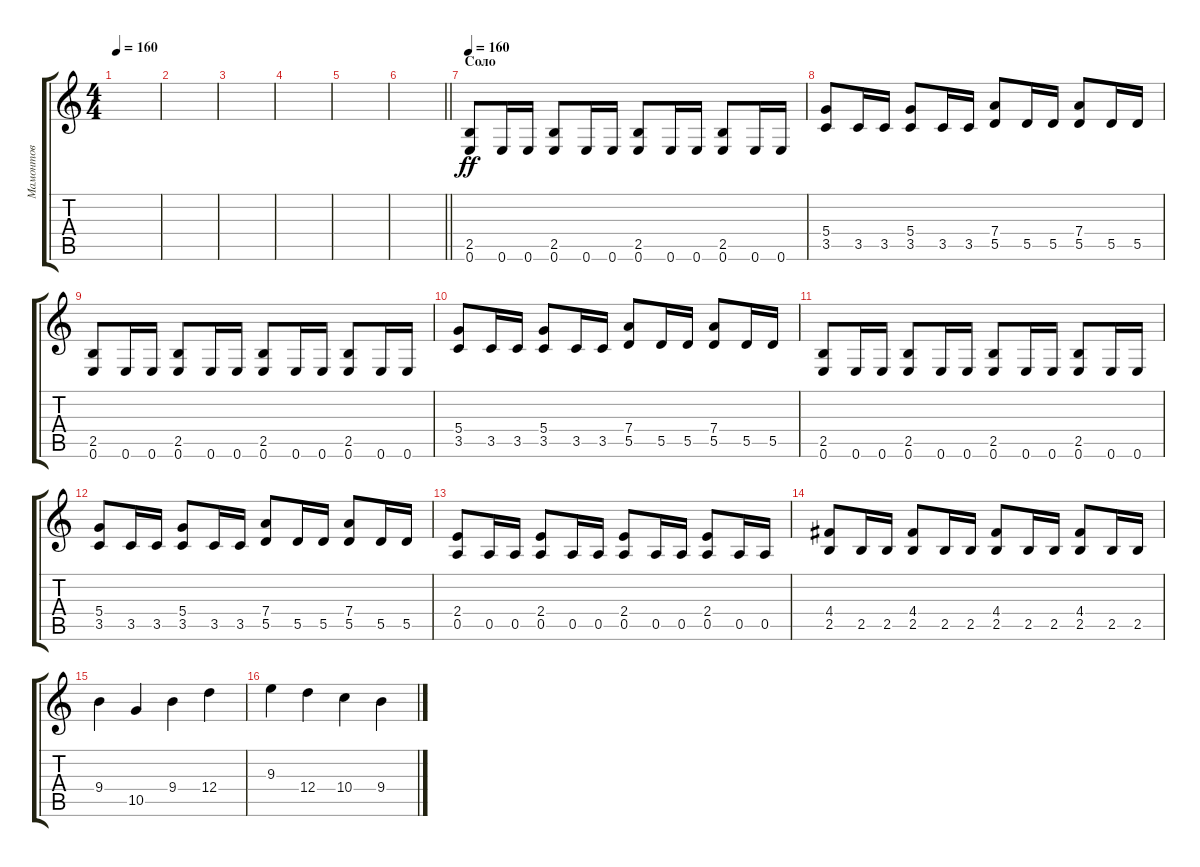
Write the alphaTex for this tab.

\track ("Мамонтов" "Мамонтов") {instrument distortionguitar}
\staff {score tabs}
\tuning (E4 B3 G3 D3 A2 E2) {hide}
\ts (4 4)
\tempo 160
\clef g2
\ks c
|
|
|
|
|
\barLineRight lightlight
|
\section ("" "Соло")
\tempo 160
(2.5 0.6).8{dy ff} 0.6.16 0.6.16 (2.5 0.6).8 0.6.16 0.6.16 (2.5 0.6).8 0.6.16 0.6.16 (2.5 0.6).8 0.6.16 0.6.16 |
(5.4 3.5).8 3.5.16 3.5.16 (5.4 3.5).8 3.5.16 3.5.16 (7.4 5.5).8 5.5.16 5.5.16 (7.4 5.5).8 5.5.16 5.5.16 |
(2.5 0.6).8 0.6.16 0.6.16 (2.5 0.6).8 0.6.16 0.6.16 (2.5 0.6).8 0.6.16 0.6.16 (2.5 0.6).8 0.6.16 0.6.16 |
(5.4 3.5).8 3.5.16 3.5.16 (5.4 3.5).8 3.5.16 3.5.16 (7.4 5.5).8 5.5.16 5.5.16 (7.4 5.5).8 5.5.16 5.5.16 |
(2.5 0.6).8 0.6.16 0.6.16 (2.5 0.6).8 0.6.16 0.6.16 (2.5 0.6).8 0.6.16 0.6.16 (2.5 0.6).8 0.6.16 0.6.16 |
(5.4 3.5).8 3.5.16 3.5.16 (5.4 3.5).8 3.5.16 3.5.16 (7.4 5.5).8 5.5.16 5.5.16 (7.4 5.5).8 5.5.16 5.5.16 |
(2.4 0.5).8 0.5.16 0.5.16 (2.4 0.5).8 0.5.16 0.5.16 (2.4 0.5).8 0.5.16 0.5.16 (2.4 0.5).8 0.5.16 0.5.16 |
(4.4 2.5).8 2.5.16 2.5.16 (4.4 2.5).8 2.5.16 2.5.16 (4.4 2.5).8 2.5.16 2.5.16 (4.4 2.5).8 2.5.16 2.5.16 |
9.4.4 10.5.4 9.4.4 12.4.4 |
9.3.4 12.4.4 10.4.4 9.4.4
